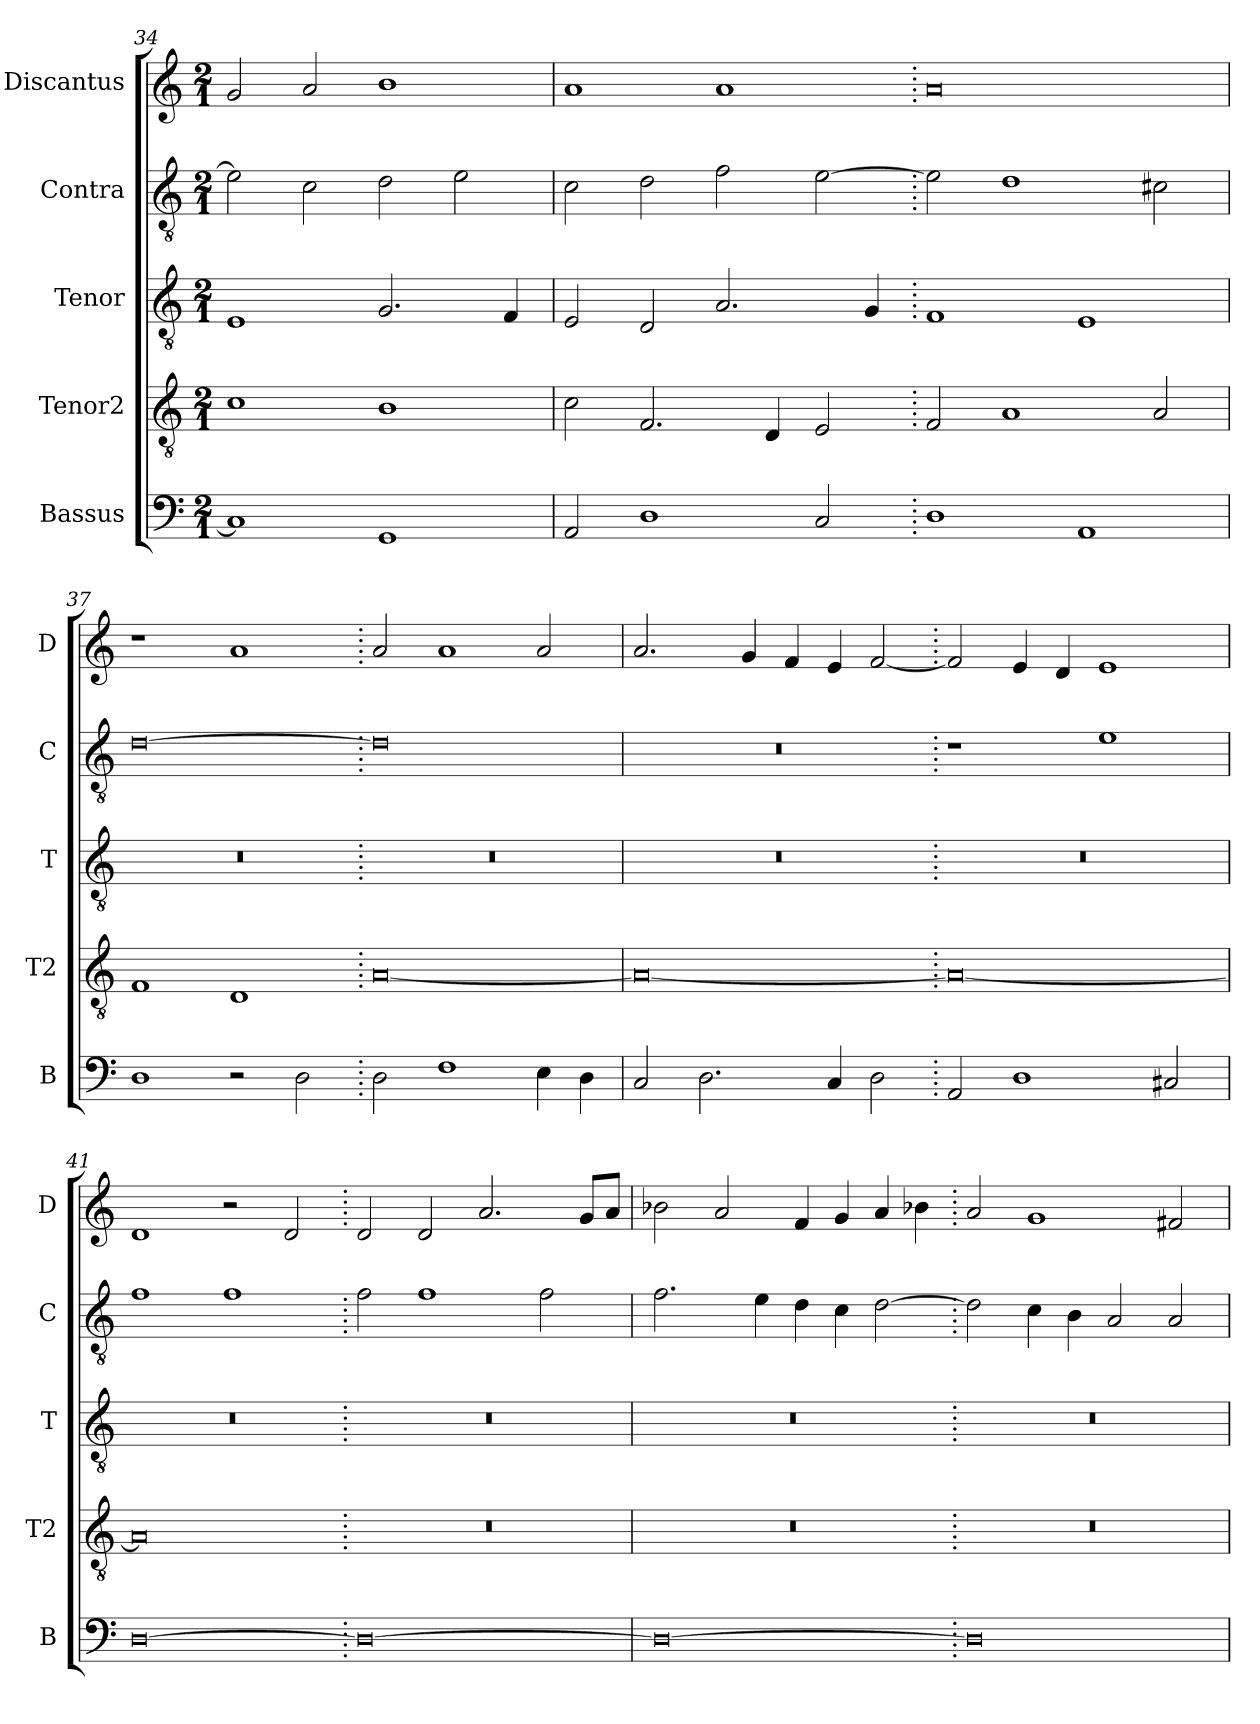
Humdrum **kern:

**kern	**kern	**kern	**kern	**kern
*part5	*part4	*part3	*part2	*part1
*staff5	*staff4	*staff3	*staff2	*staff1
*I"Bassus	*I"Tenor2	*I"Tenor	*I"Contra	*I"Discantus
*I'B	*I'T2	*I'T	*I'C	*I'D
*clefF4	*clefGv2	*clefGv2	*clefGv2	*clefG2
*k[]	*k[]	*k[]	*k[]	*k[]
*M2/1	*M2/1	*M2/1	*M2/1	*M2/1
=34	=34	=34	=34	=34
1C]	1c	1E	2e\]	2g/
.	.	.	2c\	2a/
1GG	1B	2.G/	2d\	1b
.	.	.	2e\	.
.	.	4F/	.	.
=35	=35	=35	=35	=35
2AA/	2c\	2E/	2c\	1a
1D	2.F/	2D/	2d\	.
.	.	2.A/	2f\	1a
.	4D/	.	.	.
2C/	2E/	.	[2e\	.
.	.	4G/	.	.
=36.	=36.	=36.	=36.	=36.
1D	2F/	1F	2e\]	0a
.	1A	.	1d	.
1AA	.	1E	.	.
.	2A/	.	2c#X\	.
=37	=37	=37	=37	=37
1D	1F	0r	[0d	1r
2r	1D	.	.	1a
2D\	.	.	.	.
=38.	=38.	=38.	=38.	=38.
2D\	[0A	0r	0d]	2a/
1F	.	.	.	1a
4E\	.	.	.	2a/
4D\	.	.	.	.
=39	=39	=39	=39	=39
2C/	0A_	0r	0r	2.a/
2.D\	.	.	.	.
.	.	.	.	4g/
.	.	.	.	4f/
4C/	.	.	.	4e/
2D\	.	.	.	[2f/
=40.	=40.	=40.	=40.	=40.
2AA/	0A_	0r	1r	2f/]
1D	.	.	.	4e/
.	.	.	.	4d/
.	.	.	1e	1e
2C#X/	.	.	.	.
=41	=41	=41	=41	=41
[0D	0A]	0r	1f	1d
.	.	.	1f	2r
.	.	.	.	2d/
=42.	=42.	=42.	=42.	=42.
0D_	0r	0r	2f\	2d/
.	.	.	1f	2d/
.	.	.	.	2.a/
.	.	.	2f\	.
.	.	.	.	8g/L
.	.	.	.	8a/J
=43	=43	=43	=43	=43
0D_	0r	0r	2.f\	2b-X\
.	.	.	.	2a/
.	.	.	4e\	.
.	.	.	4d\	4f/
.	.	.	4c\	4g/
.	.	.	[2d\	4a/
.	.	.	.	4b-X\
=44.	=44.	=44.	=44.	=44.
0D]	0r	0r	2d\]	2a/
.	.	.	4c\	1g
.	.	.	4B\	.
.	.	.	2A/	.
.	.	.	2A/	2f#X/
=	=	=	=	=
*-	*-	*-	*-	*-
